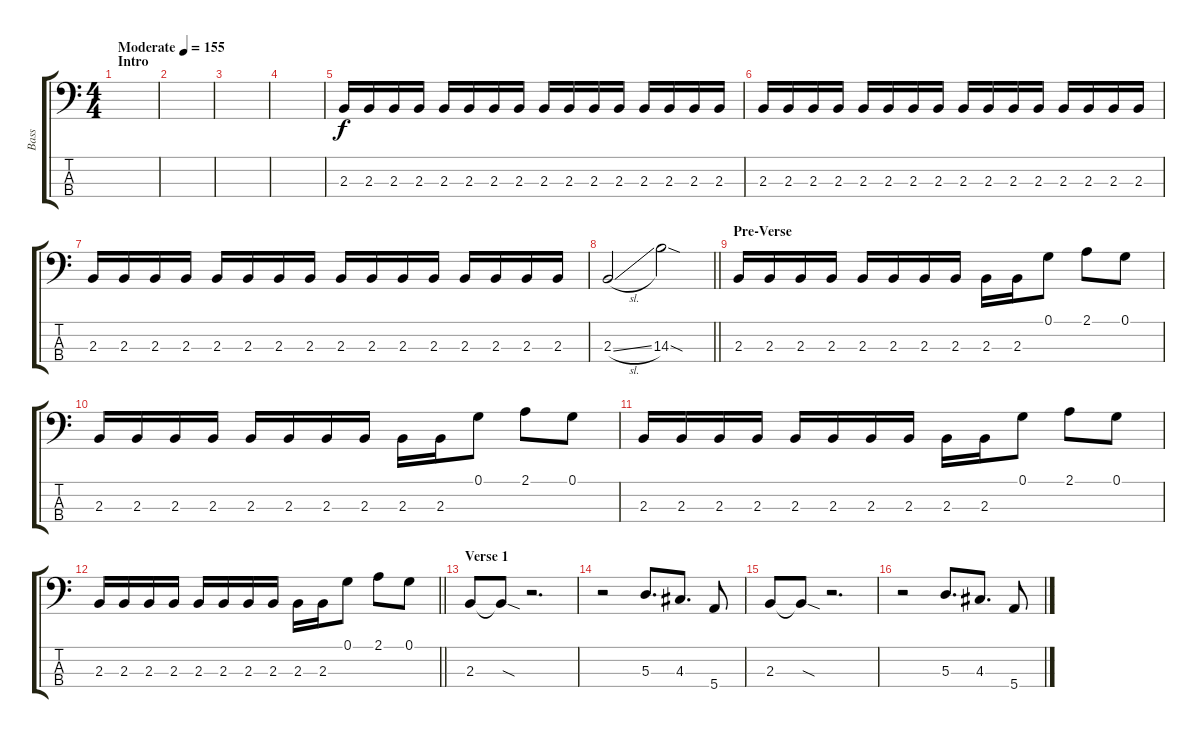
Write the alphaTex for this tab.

\track ("Bass" "Bass") {instrument electricbassfinger}
\staff {score tabs}
\tuning (G2 D2 A1 E1) {hide}
\ts (4 4)
\section ("" "Intro")
\tempo (155 "Moderate")
\clef f4
\ks c
|
|
|
|
2.3.16 2.3.16 2.3.16 2.3.16 2.3.16 2.3.16 2.3.16 2.3.16 2.3.16 2.3.16 2.3.16 2.3.16 2.3.16 2.3.16 2.3.16 2.3.16 |
2.3.16 2.3.16 2.3.16 2.3.16 2.3.16 2.3.16 2.3.16 2.3.16 2.3.16 2.3.16 2.3.16 2.3.16 2.3.16 2.3.16 2.3.16 2.3.16 |
2.3.16 2.3.16 2.3.16 2.3.16 2.3.16 2.3.16 2.3.16 2.3.16 2.3.16 2.3.16 2.3.16 2.3.16 2.3.16 2.3.16 2.3.16 2.3.16 |
\barLineRight lightlight
2.3{sl}.2 14.3{sod}.2 |
\section ("" "Pre-Verse")
2.3.16 2.3.16 2.3.16 2.3.16 2.3.16 2.3.16 2.3.16 2.3.16 2.3.16 2.3.16 0.1.8 2.1.8 0.1.8 |
2.3.16 2.3.16 2.3.16 2.3.16 2.3.16 2.3.16 2.3.16 2.3.16 2.3.16 2.3.16 0.1.8 2.1.8 0.1.8 |
2.3.16 2.3.16 2.3.16 2.3.16 2.3.16 2.3.16 2.3.16 2.3.16 2.3.16 2.3.16 0.1.8 2.1.8 0.1.8 |
\barLineRight lightlight
2.3.16 2.3.16 2.3.16 2.3.16 2.3.16 2.3.16 2.3.16 2.3.16 2.3.16 2.3.16 0.1.8 2.1.8 0.1.8 |
\section ("" "Verse 1")
2.3.8 2.3{sod t}.8 r.2{d} |
r.2 5.3.8{d} 4.3.8{d} 5.4.8 |
2.3.8 2.3{sod t}.8 r.2{d} |
r.2 5.3.8{d} 4.3.8{d} 5.4.8
